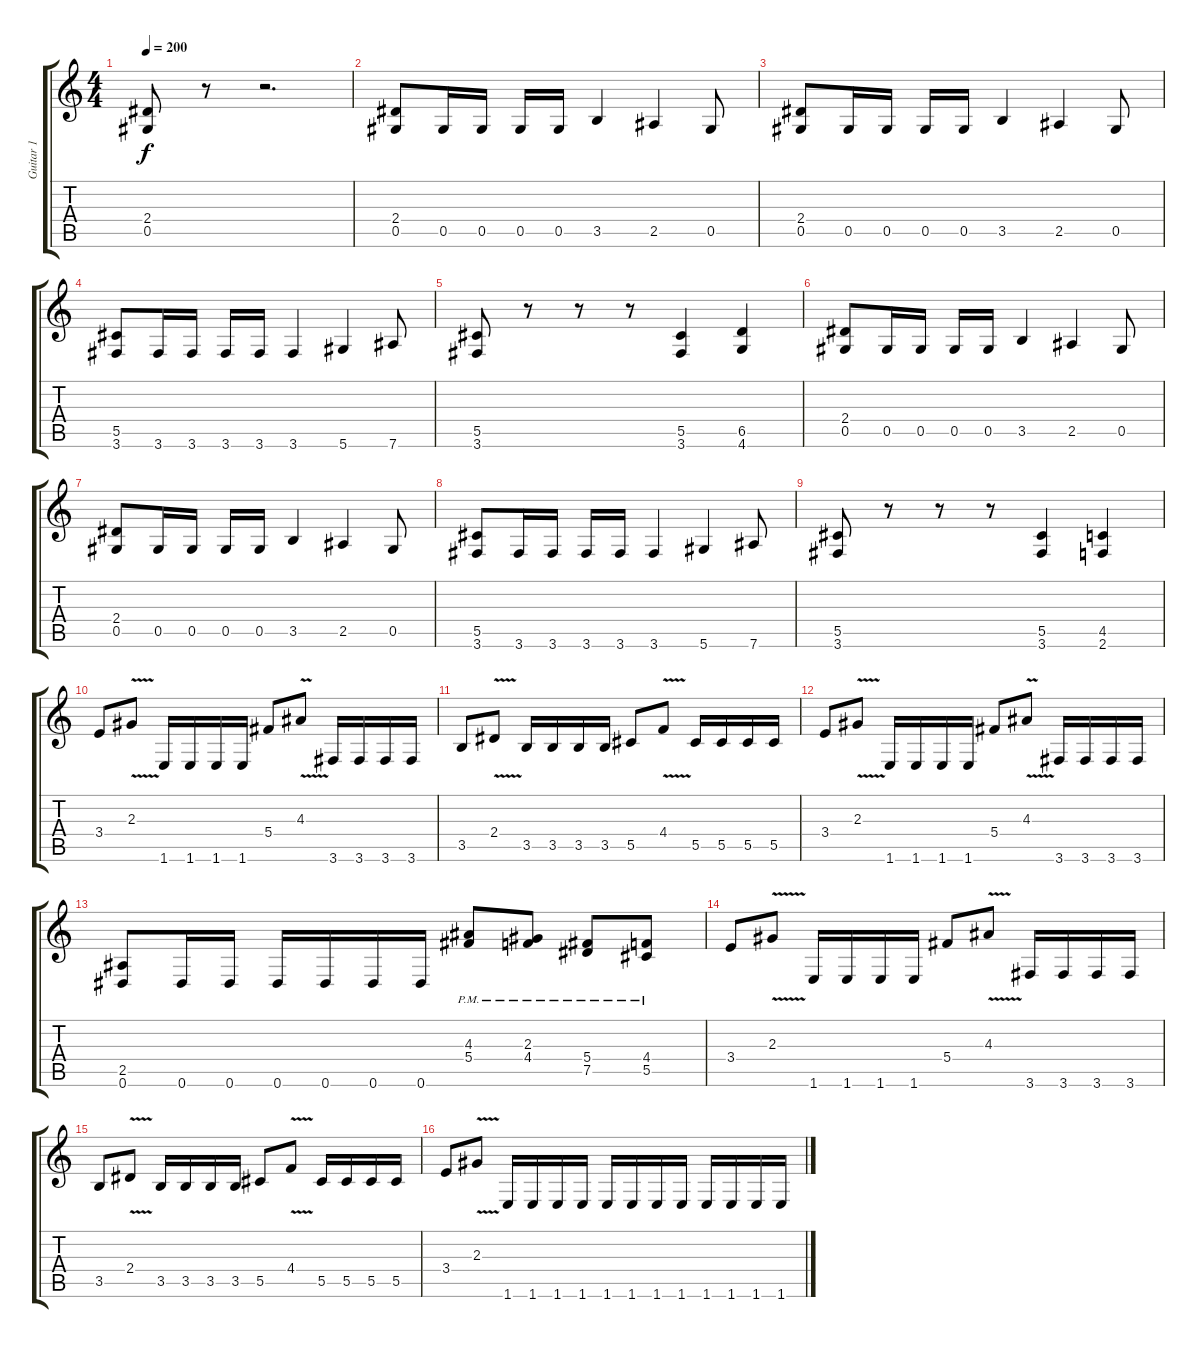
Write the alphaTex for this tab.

\track ("Guitar 1" "Guitar 1") {instrument distortionguitar}
\staff {score tabs}
\tuning (Eb4 Bb3 Gb3 Db3 Ab2 Eb2) {hide}
\ts (4 4)
\tempo 200
\clef g2
\ks c
(2.4 0.5).8{dy f} r.8 r.2{d} |
(2.4 0.5).8 0.5.16 0.5.16 0.5.16 0.5.16 3.5.4 2.5.4 0.5.8 |
(2.4 0.5).8 0.5.16 0.5.16 0.5.16 0.5.16 3.5.4 2.5.4 0.5.8 |
(5.5 3.6).8 3.6.16 3.6.16 3.6.16 3.6.16 3.6.4 5.6.4 7.6.8 |
(5.5 3.6).8 r.8 r.8 r.8 (5.5 3.6).4 (6.5 4.6).4 |
(2.4 0.5).8 0.5.16 0.5.16 0.5.16 0.5.16 3.5.4 2.5.4 0.5.8 |
(2.4 0.5).8 0.5.16 0.5.16 0.5.16 0.5.16 3.5.4 2.5.4 0.5.8 |
(5.5 3.6).8 3.6.16 3.6.16 3.6.16 3.6.16 3.6.4 5.6.4 7.6.8 |
(5.5 3.6).8 r.8 r.8 r.8 (5.5 3.6).4 (4.5 2.6).4 |
3.4.8 2.3{v}.8 1.6.16 1.6.16 1.6.16 1.6.16 5.4.8 4.3{v}.8 3.6.16 3.6.16 3.6.16 3.6.16 |
3.5.8 2.4{v}.8 3.5.16 3.5.16 3.5.16 3.5.16 5.5.8 4.4{v}.8 5.5.16 5.5.16 5.5.16 5.5.16 |
3.4.8 2.3{v}.8 1.6.16 1.6.16 1.6.16 1.6.16 5.4.8 4.3{v}.8 3.6.16 3.6.16 3.6.16 3.6.16 |
(2.5 0.6).8 0.6.16 0.6.16 0.6.16 0.6.16 0.6.16 0.6.16 (4.3 5.4{pm}).8 (2.3 4.4{pm}).8 (5.4 7.5{pm}).8 (4.4 5.5{pm}).8 |
3.4.8 2.3{v}.8 1.6.16 1.6.16 1.6.16 1.6.16 5.4.8 4.3{v}.8 3.6.16 3.6.16 3.6.16 3.6.16 |
3.5.8 2.4{v}.8 3.5.16 3.5.16 3.5.16 3.5.16 5.5.8 4.4{v}.8 5.5.16 5.5.16 5.5.16 5.5.16 |
3.4.8 2.3{v}.8 1.6.16 1.6.16 1.6.16 1.6.16 1.6.16 1.6.16 1.6.16 1.6.16 1.6.16 1.6.16 1.6.16 1.6.16
